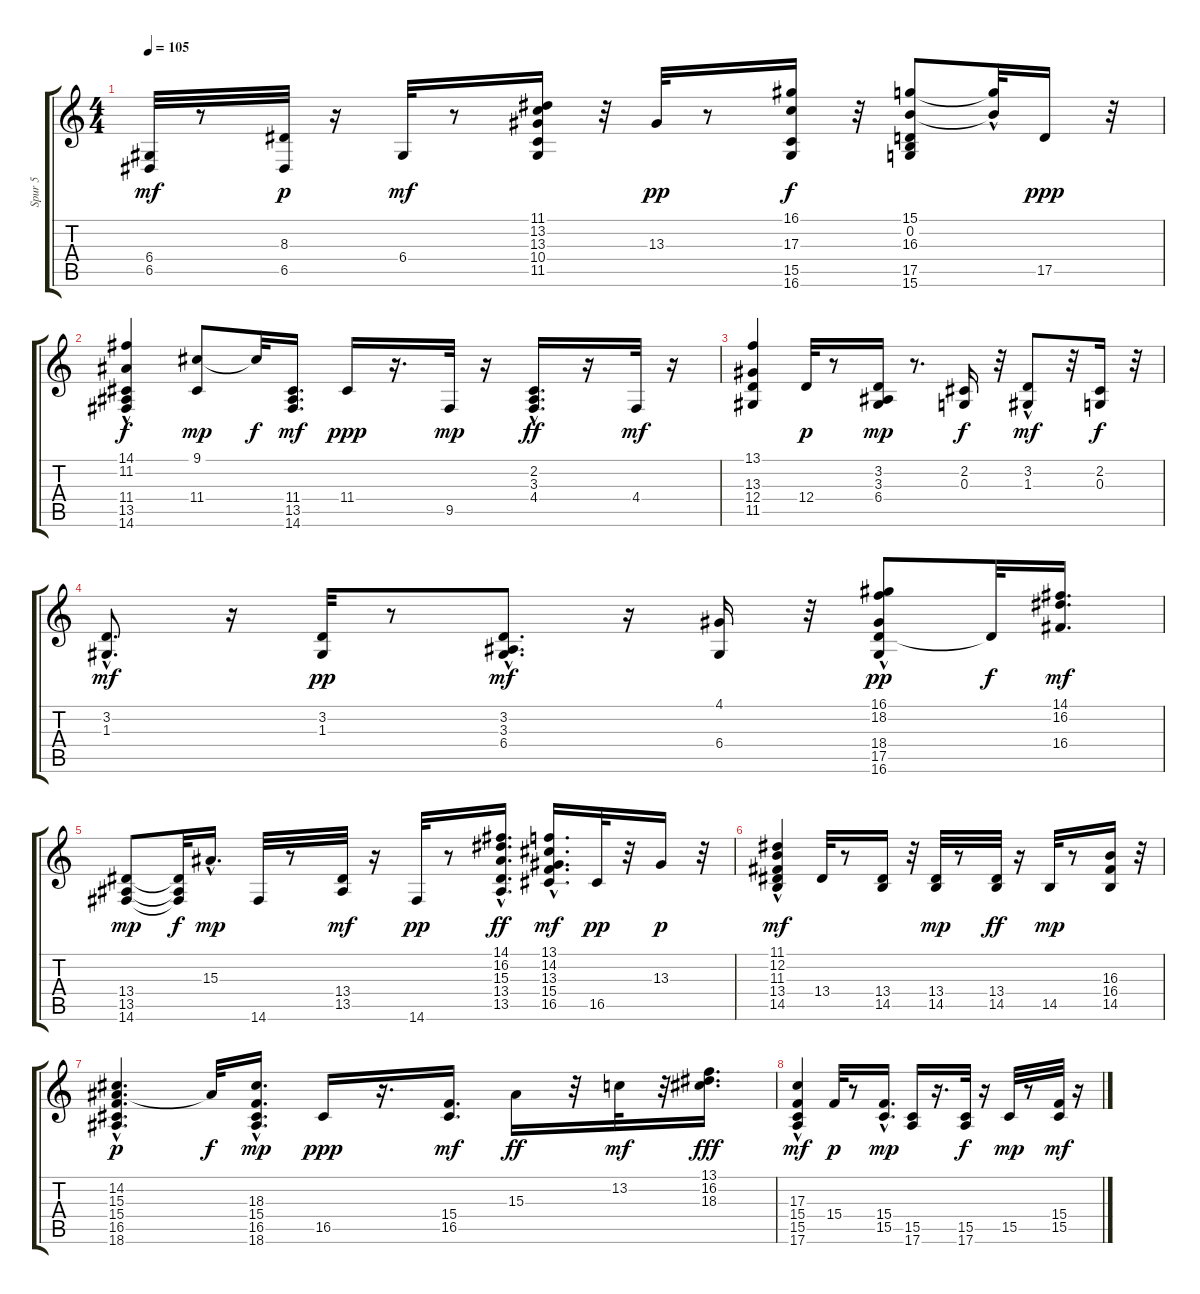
\track ("Spur 5" "Spur 5") {instrument electricpiano1}
\staff {score tabs}
\tuning (E4 B3 G3 D3 A2 E2) {hide}
\ts (4 4)
\tempo 105
\clef g2
\ks c
(6.4 6.5).32{dy mf} r.8 (8.3 6.5).32{dy p} r.16 6.4.32{dy mf} r.8 (11.1 13.2 13.3 10.4 11.5).16 r.32 13.3.32{dy pp} r.8 (16.1 17.3 15.5 16.6).16{dy f} r.32 (15.1 0.2 16.3 17.5 15.6).8 (15.1{hac t} 16.3{t}).32 17.5.16{dy ppp} r.32 |
(14.1 11.2{hac} 11.4{hac} 13.5 14.6).4{dy f} (9.1 11.4).8{dy mp} 9.1{t}.32{dy f} (11.4 13.5 14.6).16{d dy mf} 11.4.16{dy ppp} r.16{d} 9.5.32{dy mp} r.16 (2.2{hac} 3.3 4.4).16{d dy ff} r.16 4.4.32{dy mf} r.16 |
(13.1 13.3 12.4 11.5).4 12.4.32{dy p} r.8 (3.2 3.3 6.4).16{dy mp} r.8{d} (2.2 0.3).16{dy f} r.32 (3.2 1.3{hac}).8{dy mf} r.32 (2.2 0.3).16{dy f} r.32 |
(3.2{hac} 1.3{hac}).8{d dy mf} r.16 (3.2 1.3).32{dy pp} r.8 (3.2{hac} 3.3 6.4).8{d dy mf} r.16 (4.1 6.4).16 r.32 (16.1{hac} 18.2{hac} 18.4{hac} 17.5 16.6).8{dy pp} 17.5{t}.32{dy f} (14.1 16.2 16.4).16{d dy mf} |
(13.4 13.5 14.6).8{dy mp} (13.4{t} 13.5{t} 14.6{t}).32{dy f} 15.3{hac}.16{d dy mp} 14.6.32 r.8 (13.4 13.5).32{dy mf} r.16 14.6.32{dy pp} r.8 (14.1 16.2{hac} 15.3 13.4 13.5).16{d dy ff} (13.1 14.2{hac} 13.3{hac} 15.4 16.5{hac}).16{d dy mf} 16.5.32{dy pp} r.32 13.3.16{dy p} r.32 |
(11.1 12.2{hac} 11.3{hac} 13.4{hac} 14.5).4{dy mf} 13.4.32 r.8 (13.4 14.5).16 r.32 (13.4 14.5).32{dy mp} r.8 (13.4 14.5).32{dy ff} r.16 14.5.32{dy mp} r.8 (16.3 16.4 14.5).16 r.32 |
(14.2 15.3{hac} 15.4{hac} 16.5{hac} 18.6).4{d dy p} 15.3{t}.32{dy f} (18.3{hac} 15.4 16.5 18.6).16{d dy mp} 16.5.16{dy ppp} r.16{d} (15.4 16.5).16{d dy mf} 15.3.16{dy ff} r.32 13.2.32{dy mf} r.32 (13.1 16.2 18.3).16{d dy fff} |
(17.3{hac} 15.4 15.5{hac} 17.6{hac}).4{dy mf} 15.4.32{dy p} r.8 (15.4{hac} 15.5).16{d dy mp} (15.5 17.6).16 r.16{d} (15.5 17.6).32{dy f} r.16 15.5.32{dy mp} r.8 (15.4 15.5).32{dy mf} r.16
